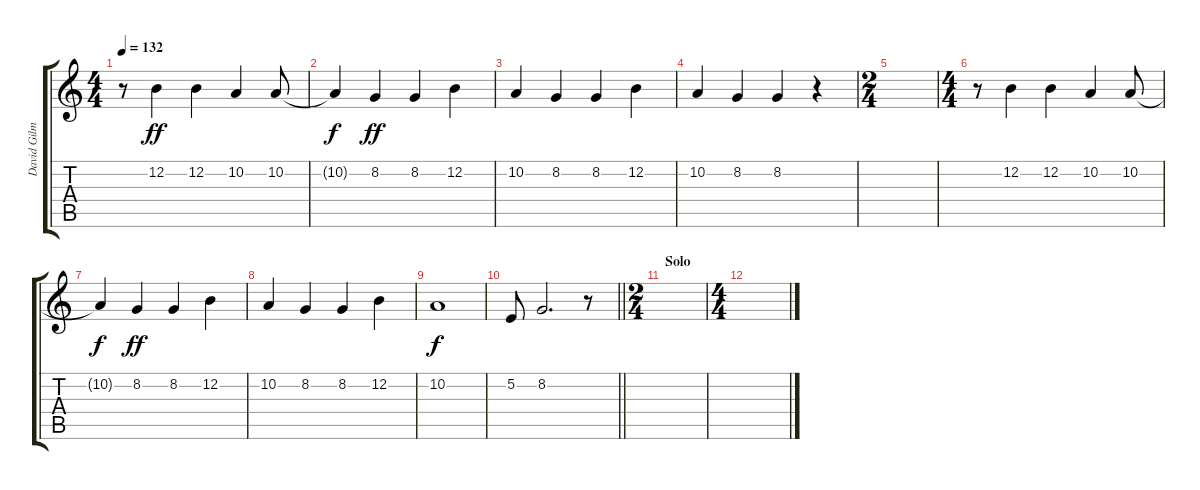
\track ("David Gilmour - Voice" "David Gilm") {instrument synthvoice}
\staff {score tabs}
\tuning (E4 B3 G3 D3 A2 E2) {hide}
\ts (4 4)
\tempo 132
\clef g2
\ks c
r.8{dy ff} 12.2.4 12.2.4 10.2.4 10.2.8 |
10.2{t}.4{dy f} 8.2.4{dy ff} 8.2.4 12.2.4 |
10.2.4 8.2.4 8.2.4 12.2.4 |
10.2.4 8.2.4 8.2.4 r.4 |
\ts (2 4)
|
\ts (4 4)
r.8 12.2.4 12.2.4 10.2.4 10.2.8 |
10.2{t}.4{dy f} 8.2.4{dy ff} 8.2.4 12.2.4 |
10.2.4 8.2.4 8.2.4 12.2.4 |
10.2.1{dy f} |
\barLineRight lightlight
5.2.8 8.2.2{d} r.8 |
\ts (2 4)
\section ("" "Solo")
|
\ts (4 4)
